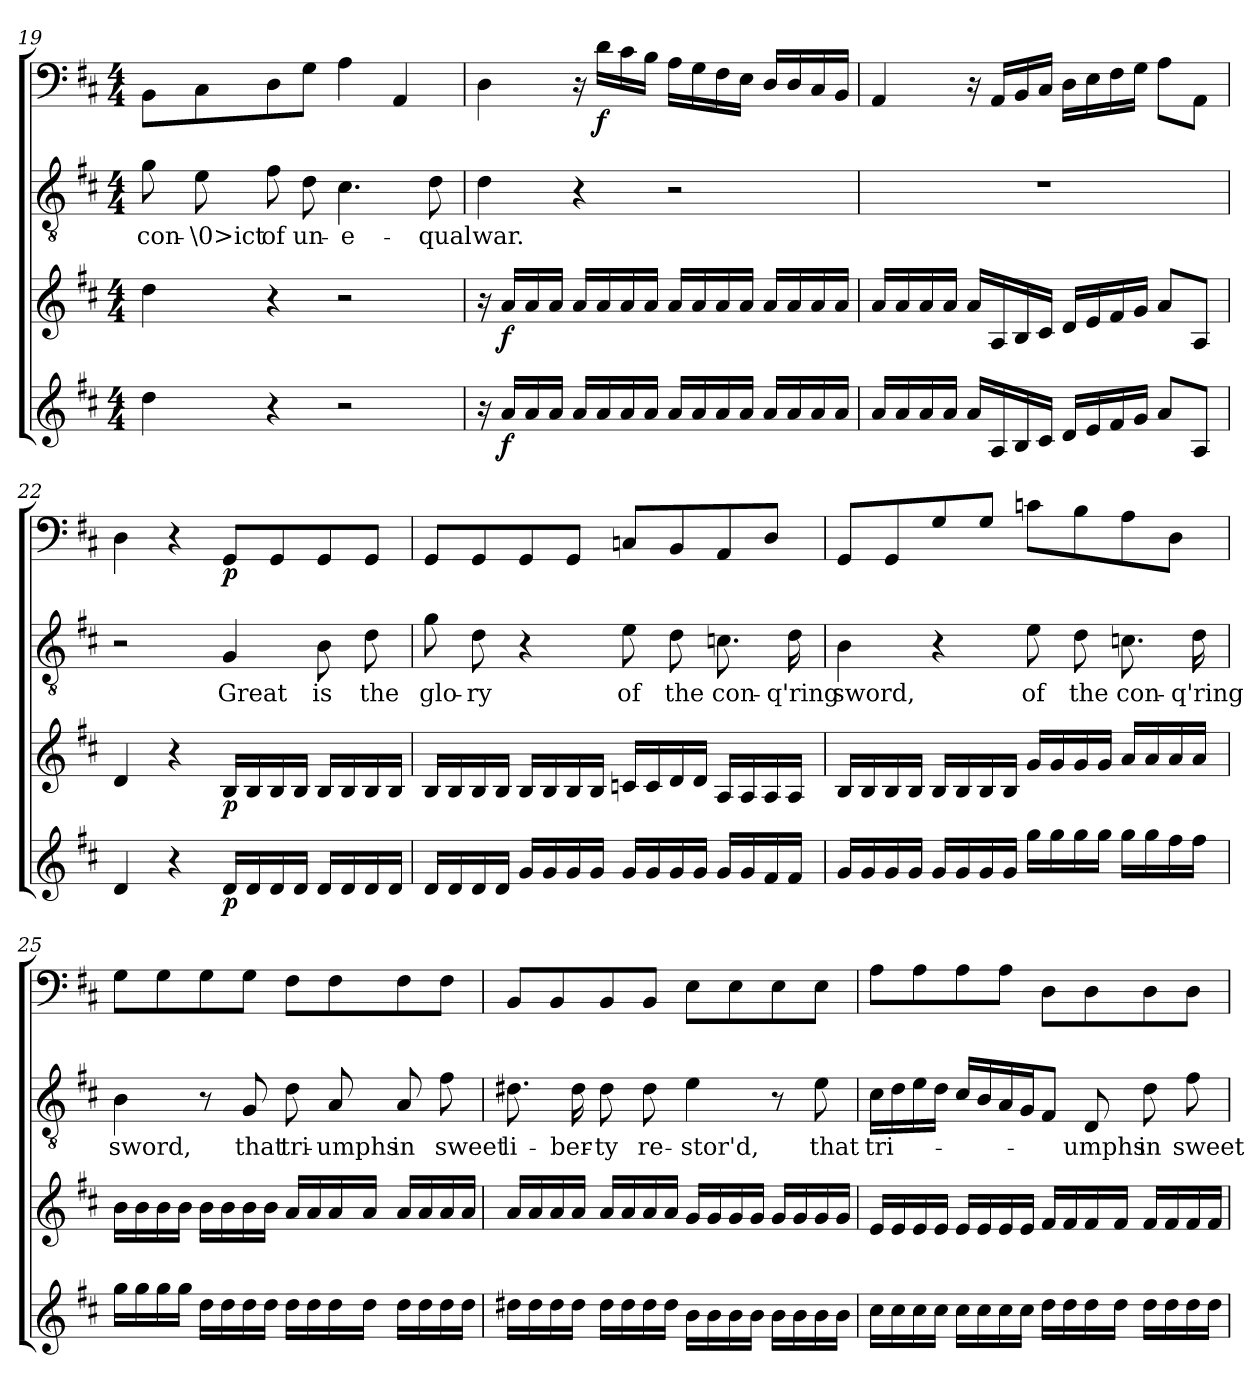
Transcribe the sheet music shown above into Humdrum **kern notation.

**kern	**dynam	**kern	**dynam	**kern	**text	**kern	**dynam
*part4	*part4	*part3	*part3	*part2	*part2	*part1	*part1
*staff4	*staff4	*staff3	*staff3	*staff2	*staff2	*staff1	*staff1
*clefG2	*	*clefG2	*	*clefGv2	*	*clefF4	*
*k[f#c#]	*	*k[f#c#]	*	*k[f#c#]	*	*k[f#c#]	*
*D:	*	*D:	*	*D:	*	*D:	*
*M4/4	*	*M4/4	*	*M4/4	*	*M4/4	*
=19	=19	=19	=19	=19	=19	=19	=19
4dd\	.	4dd\	.	8g\	con-	8BB\L	.
.	.	.	.	8e\	-\0>ict	8C#\	.
4r	.	4r	.	8f#\	of	8D\	.
.	.	.	.	8d\	un-	8G\J	.
2r	.	2r	.	4.c#\	-e-	4A\	.
.	.	.	.	.	.	4AA/	.
.	.	.	.	8d\	-qual	.	.
=20	=20	=20	=20	=20	=20	=20	=20
16r	.	16r	.	4d\	war.	4D\	.
16a/LL	f	16a/LL	f	.	.	.	.
16a/	.	16a/	.	.	.	.	.
16a/JJ	.	16a/JJ	.	.	.	.	.
16a/LL	.	16a/LL	.	4r	.	16r	.
16a/	.	16a/	.	.	.	16d\LL	f
16a/	.	16a/	.	.	.	16c#\	.
16a/JJ	.	16a/JJ	.	.	.	16B\JJ	.
16a/LL	.	16a/LL	.	2r	.	16A\LL	.
16a/	.	16a/	.	.	.	16G\	.
16a/	.	16a/	.	.	.	16F#\	.
16a/JJ	.	16a/JJ	.	.	.	16E\JJ	.
16a/LL	.	16a/LL	.	.	.	16D/LL	.
16a/	.	16a/	.	.	.	16D/	.
16a/	.	16a/	.	.	.	16C#/	.
16a/JJ	.	16a/JJ	.	.	.	16BB/JJ	.
=21	=21	=21	=21	=21	=21	=21	=21
16a/LL	.	16a/LL	.	1r	.	4AA/	.
16a/	.	16a/	.	.	.	.	.
16a/	.	16a/	.	.	.	.	.
16a/JJ	.	16a/JJ	.	.	.	.	.
16a/LL	.	16a/LL	.	.	.	16r	.
16A/	.	16A/	.	.	.	16AA/LL	.
16B/	.	16B/	.	.	.	16BB/	.
16c#/JJ	.	16c#/JJ	.	.	.	16C#/JJ	.
16d/LL	.	16d/LL	.	.	.	16D\LL	.
16e/	.	16e/	.	.	.	16E\	.
16f#/	.	16f#/	.	.	.	16F#\	.
16g/JJ	.	16g/JJ	.	.	.	16G\JJ	.
8a/L	.	8a/L	.	.	.	8A\L	.
8A/J	.	8A/J	.	.	.	8AA\J	.
=22	=22	=22	=22	=22	=22	=22	=22
4d/	.	4d/	.	2r	.	4D\	.
4r	.	4r	.	.	.	4r	.
16d/LL	p	16B/LL	p	4G/	Great	8GG/L	p
16d/	.	16B/	.	.	.	.	.
16d/	.	16B/	.	.	.	8GG/	.
16d/JJ	.	16B/JJ	.	.	.	.	.
16d/LL	.	16B/LL	.	8B\	is	8GG/	.
16d/	.	16B/	.	.	.	.	.
16d/	.	16B/	.	8d\	the	8GG/J	.
16d/JJ	.	16B/JJ	.	.	.	.	.
=23	=23	=23	=23	=23	=23	=23	=23
16d/LL	.	16B/LL	.	8g\	glo-	8GG/L	.
16d/	.	16B/	.	.	.	.	.
16d/	.	16B/	.	8d\	-ry	8GG/	.
16d/JJ	.	16B/JJ	.	.	.	.	.
16g/LL	.	16B/LL	.	4r	.	8GG/	.
16g/	.	16B/	.	.	.	.	.
16g/	.	16B/	.	.	.	8GG/J	.
16g/JJ	.	16B/JJ	.	.	.	.	.
16g/LL	.	16cn/LL	.	8e\	of	8Cn/L	.
16g/	.	16c/	.	.	.	.	.
16g/	.	16d/	.	8d\	the	8BB/	.
16g/JJ	.	16d/JJ	.	.	.	.	.
16g/LL	.	16A/LL	.	8.cn\	con-	8AA/	.
16g/	.	16A/	.	.	.	.	.
16f#/	.	16A/	.	.	.	8D/J	.
16f#/JJ	.	16A/JJ	.	16d\	-q'ring	.	.
=24	=24	=24	=24	=24	=24	=24	=24
16g/LL	.	16B/LL	.	4B\	sword,	8GG/L	.
16g/	.	16B/	.	.	.	.	.
16g/	.	16B/	.	.	.	8GG/	.
16g/JJ	.	16B/JJ	.	.	.	.	.
16g/LL	.	16B/LL	.	4r	.	8G/	.
16g/	.	16B/	.	.	.	.	.
16g/	.	16B/	.	.	.	8G/J	.
16g/JJ	.	16B/JJ	.	.	.	.	.
16gg\LL	.	16g/LL	.	8e\	of	8cn\L	.
16gg\	.	16g/	.	.	.	.	.
16gg\	.	16g/	.	8d\	the	8B\	.
16gg\JJ	.	16g/JJ	.	.	.	.	.
16gg\LL	.	16a/LL	.	8.cn\	con-	8A\	.
16gg\	.	16a/	.	.	.	.	.
16ff#\	.	16a/	.	.	.	8D\J	.
16ff#\JJ	.	16a/JJ	.	16d\	-q'ring	.	.
=25	=25	=25	=25	=25	=25	=25	=25
16gg\LL	.	16b\LL	.	4B\	sword,	8G\L	.
16gg\	.	16b\	.	.	.	.	.
16gg\	.	16b\	.	.	.	8G\	.
16gg\JJ	.	16b\JJ	.	.	.	.	.
16dd\LL	.	16b\LL	.	8r	.	8G\	.
16dd\	.	16b\	.	.	.	.	.
16dd\	.	16b\	.	8G/	that	8G\J	.
16dd\JJ	.	16b\JJ	.	.	.	.	.
16dd\LL	.	16a/LL	.	8d\	tri-	8F#\L	.
16dd\	.	16a/	.	.	.	.	.
16dd\	.	16a/	.	8A/	-umphs	8F#\	.
16dd\JJ	.	16a/JJ	.	.	.	.	.
16dd\LL	.	16a/LL	.	8A/	in	8F#\	.
16dd\	.	16a/	.	.	.	.	.
16dd\	.	16a/	.	8f#\	sweet	8F#\J	.
16dd\JJ	.	16a/JJ	.	.	.	.	.
=26	=26	=26	=26	=26	=26	=26	=26
16dd#X\LL	.	16a/LL	.	8.d#X\	li-	8BB/L	.
16dd#\	.	16a/	.	.	.	.	.
16dd#\	.	16a/	.	.	.	8BB/	.
16dd#\JJ	.	16a/JJ	.	16d#\	-ber-	.	.
16dd#\LL	.	16a/LL	.	8d#\	-ty	8BB/	.
16dd#\	.	16a/	.	.	.	.	.
16dd#\	.	16a/	.	8d#\	re-	8BB/J	.
16dd#\JJ	.	16a/JJ	.	.	.	.	.
16b\LL	.	16g/LL	.	4e\	-stor'd,	8E\L	.
16b\	.	16g/	.	.	.	.	.
16b\	.	16g/	.	.	.	8E\	.
16b\JJ	.	16g/JJ	.	.	.	.	.
16b\LL	.	16g/LL	.	8r	.	8E\	.
16b\	.	16g/	.	.	.	.	.
16b\	.	16g/	.	8e\	that	8E\J	.
16b\JJ	.	16g/JJ	.	.	.	.	.
=27	=27	=27	=27	=27	=27	=27	=27
16cc#\LL	.	16e/LL	.	16c#\LL	tri-	8A\L	.
16cc#\	.	16e/	.	16d\	.	.	.
16cc#\	.	16e/	.	16e\	.	8A\	.
16cc#\JJ	.	16e/JJ	.	16d\JJ	.	.	.
16cc#\LL	.	16e/LL	.	16c#/LL	.	8A\	.
16cc#\	.	16e/	.	16B/	.	.	.
16cc#\	.	16e/	.	16A/	.	8A\J	.
16cc#\JJ	.	16e/JJ	.	16G/J	.	.	.
16dd\LL	.	16f#/LL	.	8F#/J	.	8D\L	.
16dd\	.	16f#/	.	.	.	.	.
16dd\	.	16f#/	.	8D/	-umphs	8D\	.
16dd\JJ	.	16f#/JJ	.	.	.	.	.
16dd\LL	.	16f#/LL	.	8d\	in	8D\	.
16dd\	.	16f#/	.	.	.	.	.
16dd\	.	16f#/	.	8f#\	sweet	8D\J	.
16dd\JJ	.	16f#/JJ	.	.	.	.	.
=	=	=	=	=	=	=	=
*-	*-	*-	*-	*-	*-	*-	*-
